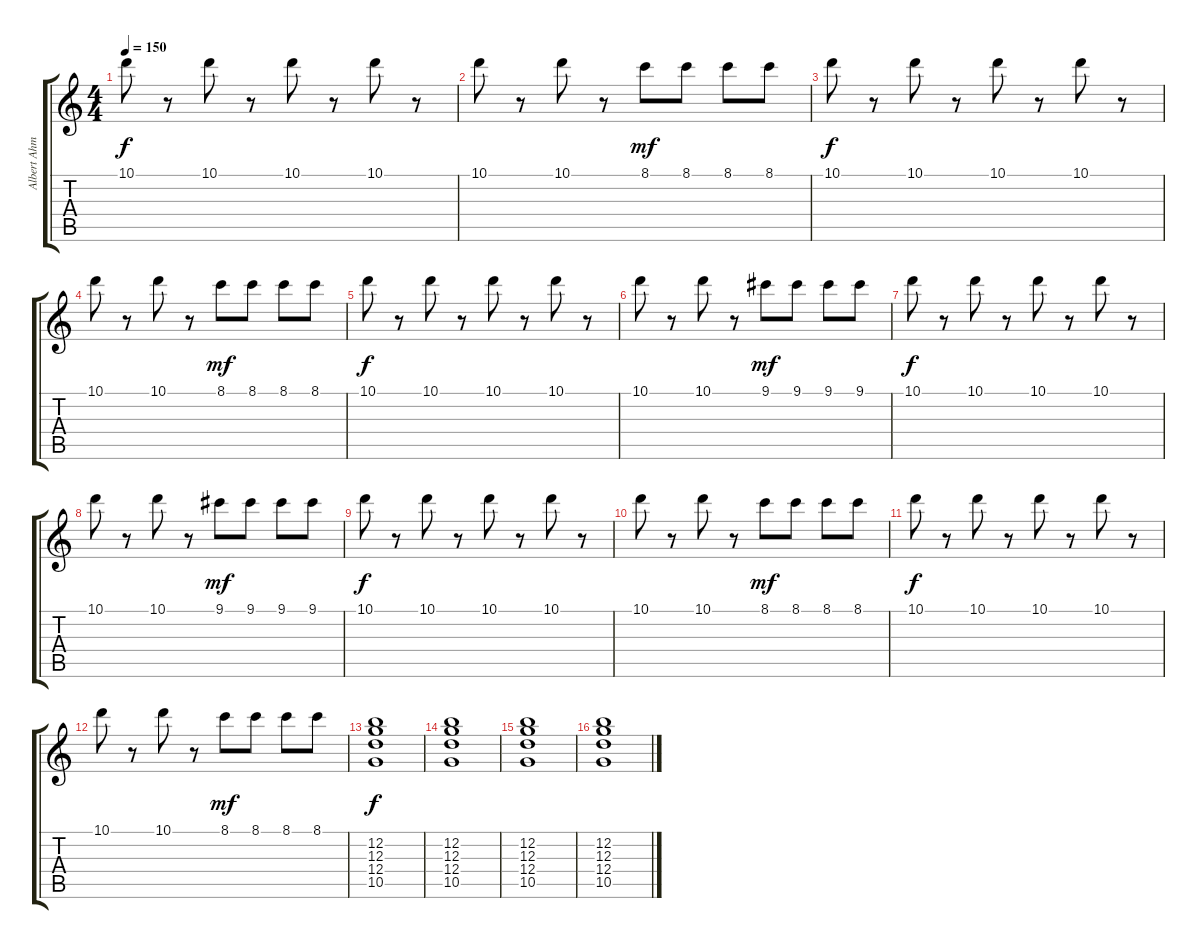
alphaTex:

\track ("Albert Ahmmond Jr." "Albert Ahm") {instrument electricguitarclean}
\staff {score tabs}
\tuning (E4 B3 G3 D3 A2 E2) {hide}
\ts (4 4)
\tempo 150
\clef g2
\ks c
10.1.8{dy f} r.8 10.1.8 r.8 10.1.8 r.8 10.1.8 r.8 |
10.1.8 r.8 10.1.8 r.8 8.1.8{dy mf} 8.1.8 8.1.8 8.1.8 |
10.1.8{dy f} r.8 10.1.8 r.8 10.1.8 r.8 10.1.8 r.8 |
10.1.8 r.8 10.1.8 r.8 8.1.8{dy mf} 8.1.8 8.1.8 8.1.8 |
10.1.8{dy f} r.8 10.1.8 r.8 10.1.8 r.8 10.1.8 r.8 |
10.1.8 r.8 10.1.8 r.8 9.1.8{dy mf} 9.1.8 9.1.8 9.1.8 |
10.1.8{dy f} r.8 10.1.8 r.8 10.1.8 r.8 10.1.8 r.8 |
10.1.8 r.8 10.1.8 r.8 9.1.8{dy mf} 9.1.8 9.1.8 9.1.8 |
10.1.8{dy f} r.8 10.1.8 r.8 10.1.8 r.8 10.1.8 r.8 |
10.1.8 r.8 10.1.8 r.8 8.1.8{dy mf} 8.1.8 8.1.8 8.1.8 |
10.1.8{dy f} r.8 10.1.8 r.8 10.1.8 r.8 10.1.8 r.8 |
10.1.8 r.8 10.1.8 r.8 8.1.8{dy mf} 8.1.8 8.1.8 8.1.8 |
(12.2 12.3 12.4 10.5).1{dy f instrument electricguitarclean} |
(12.2 12.3 12.4 10.5).1 |
(12.2 12.3 12.4 10.5).1 |
(12.2 12.3 12.4 10.5).1
